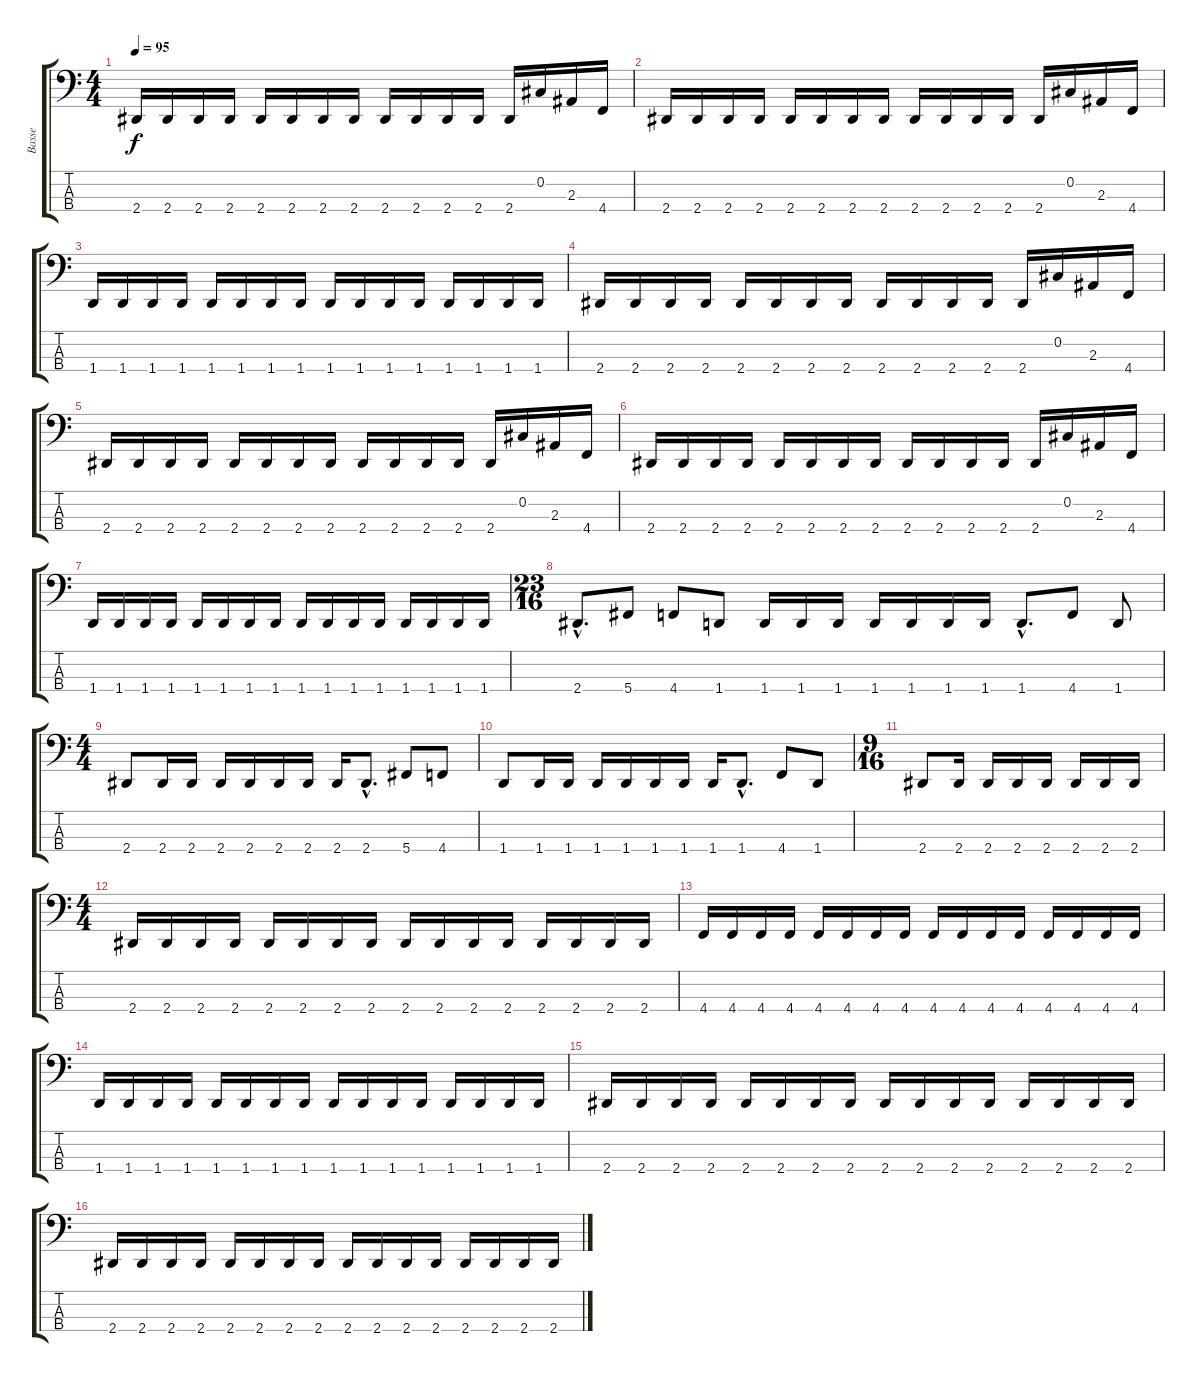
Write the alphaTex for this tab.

\track ("Basse" "Basse") {instrument acousticbass}
\staff {score tabs}
\tuning (Gb2 Db2 Ab1 Db1) {hide}
\ts (4 4)
\tempo 95
\clef f4
\ks c
2.4.16{dy f} 2.4.16 2.4.16 2.4.16 2.4.16 2.4.16 2.4.16 2.4.16 2.4.16 2.4.16 2.4.16 2.4.16 2.4.16 0.2.16 2.3.16 4.4.16 |
2.4.16 2.4.16 2.4.16 2.4.16 2.4.16 2.4.16 2.4.16 2.4.16 2.4.16 2.4.16 2.4.16 2.4.16 2.4.16 0.2.16 2.3.16 4.4.16 |
1.4.16 1.4.16 1.4.16 1.4.16 1.4.16 1.4.16 1.4.16 1.4.16 1.4.16 1.4.16 1.4.16 1.4.16 1.4.16 1.4.16 1.4.16 1.4.16 |
2.4.16 2.4.16 2.4.16 2.4.16 2.4.16 2.4.16 2.4.16 2.4.16 2.4.16 2.4.16 2.4.16 2.4.16 2.4.16 0.2.16 2.3.16 4.4.16 |
2.4.16 2.4.16 2.4.16 2.4.16 2.4.16 2.4.16 2.4.16 2.4.16 2.4.16 2.4.16 2.4.16 2.4.16 2.4.16 0.2.16 2.3.16 4.4.16 |
2.4.16 2.4.16 2.4.16 2.4.16 2.4.16 2.4.16 2.4.16 2.4.16 2.4.16 2.4.16 2.4.16 2.4.16 2.4.16 0.2.16 2.3.16 4.4.16 |
1.4.16 1.4.16 1.4.16 1.4.16 1.4.16 1.4.16 1.4.16 1.4.16 1.4.16 1.4.16 1.4.16 1.4.16 1.4.16 1.4.16 1.4.16 1.4.16 |
\ts (23 16)
2.4{hac}.8{d} 5.4.8 4.4.8 1.4.8 1.4.16 1.4.16 1.4.16 1.4.16 1.4.16 1.4.16 1.4.16 1.4{hac}.8{d} 4.4.8 1.4.8 |
\ts (4 4)
2.4.8 2.4.16 2.4.16 2.4.16 2.4.16 2.4.16 2.4.16 2.4.16 2.4{hac}.8{d} 5.4.8 4.4.8 |
1.4.8 1.4.16 1.4.16 1.4.16 1.4.16 1.4.16 1.4.16 1.4.16 1.4{hac}.8{d} 4.4.8 1.4.8 |
\ts (9 16)
2.4.8 2.4.16 2.4.16 2.4.16 2.4.16 2.4.16 2.4.16 2.4.16 |
\ts (4 4)
2.4.16 2.4.16 2.4.16 2.4.16 2.4.16 2.4.16 2.4.16 2.4.16 2.4.16 2.4.16 2.4.16 2.4.16 2.4.16 2.4.16 2.4.16 2.4.16 |
4.4.16 4.4.16 4.4.16 4.4.16 4.4.16 4.4.16 4.4.16 4.4.16 4.4.16 4.4.16 4.4.16 4.4.16 4.4.16 4.4.16 4.4.16 4.4.16 |
1.4.16 1.4.16 1.4.16 1.4.16 1.4.16 1.4.16 1.4.16 1.4.16 1.4.16 1.4.16 1.4.16 1.4.16 1.4.16 1.4.16 1.4.16 1.4.16 |
2.4.16 2.4.16 2.4.16 2.4.16 2.4.16 2.4.16 2.4.16 2.4.16 2.4.16 2.4.16 2.4.16 2.4.16 2.4.16 2.4.16 2.4.16 2.4.16 |
2.4.16 2.4.16 2.4.16 2.4.16 2.4.16 2.4.16 2.4.16 2.4.16 2.4.16 2.4.16 2.4.16 2.4.16 2.4.16 2.4.16 2.4.16 2.4.16
